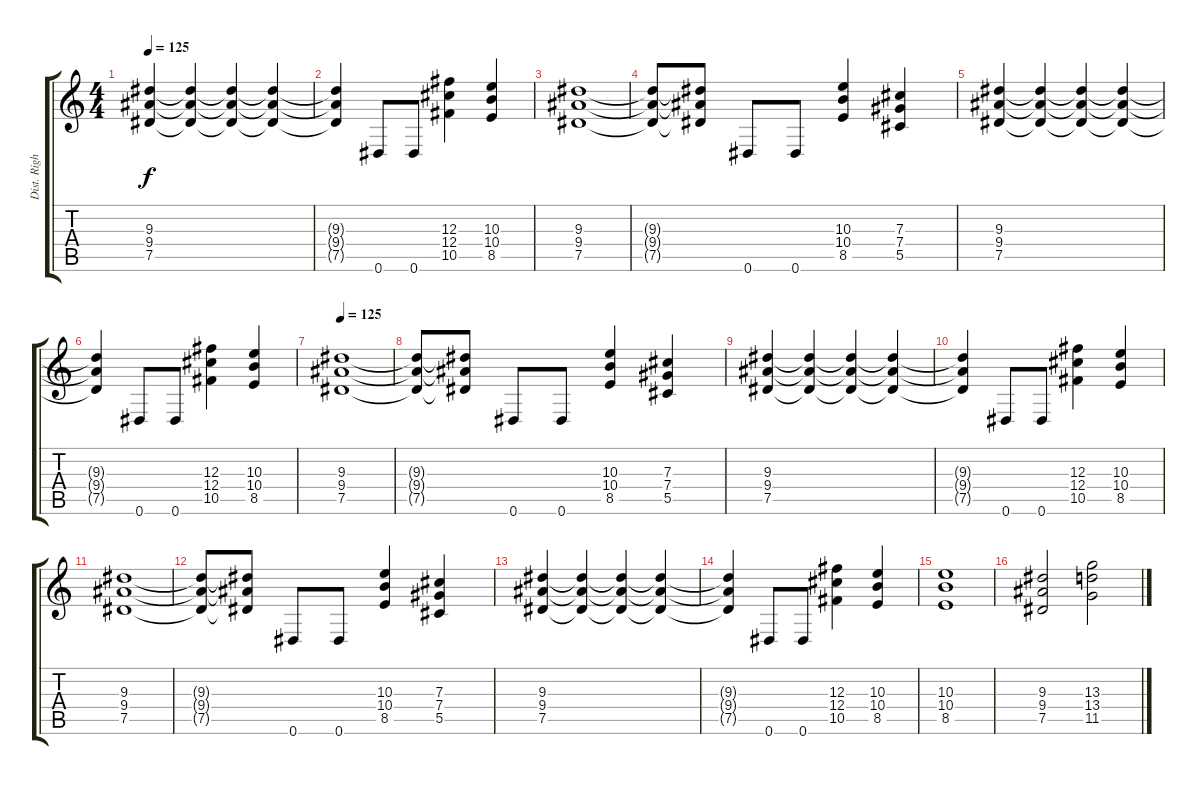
\track ("Dist. Right" "Dist. Righ") {instrument overdrivenguitar}
\staff {score tabs}
\tuning (Eb4 Bb3 Gb3 Db3 Ab2 Eb2) {hide}
\ts (4 4)
\tempo 125
\clef g2
\ks c
(9.3 9.4 7.5).4{dy f} (9.3{t} 9.4{t} 7.5{t}).4 (9.3{t} 9.4{t} 7.5{t}).4 (9.3{t} 9.4{t} 7.5{t}).4 |
(9.3{t} 9.4{t} 7.5{t}).4 0.6.8 0.6.8 (12.3 12.4 10.5).4 (10.3 10.4 8.5).4 |
(9.3 9.4 7.5).1 |
(9.3{t} 9.4{t} 7.5{t}).8 (9.3{t} 9.4{t} 7.5{t}).8 0.6.8 0.6.8 (10.3 10.4 8.5).4 (7.3 7.4 5.5).4 |
(9.3 9.4 7.5).4 (9.3{t} 9.4{t} 7.5{t}).4 (9.3{t} 9.4{t} 7.5{t}).4 (9.3{t} 9.4{t} 7.5{t}).4 |
(9.3{t} 9.4{t} 7.5{t}).4 0.6.8 0.6.8 (12.3 12.4 10.5).4 (10.3 10.4 8.5).4 |
\tempo 125
(9.3 9.4 7.5).1 |
(9.3{t} 9.4{t} 7.5{t}).8 (9.3{t} 9.4{t} 7.5{t}).8 0.6.8 0.6.8 (10.3 10.4 8.5).4 (7.3 7.4 5.5).4 |
(9.3 9.4 7.5).4 (9.3{t} 9.4{t} 7.5{t}).4 (9.3{t} 9.4{t} 7.5{t}).4 (9.3{t} 9.4{t} 7.5{t}).4 |
(9.3{t} 9.4{t} 7.5{t}).4 0.6.8 0.6.8 (12.3 12.4 10.5).4 (10.3 10.4 8.5).4 |
(9.3 9.4 7.5).1 |
(9.3{t} 9.4{t} 7.5{t}).8 (9.3{t} 9.4{t} 7.5{t}).8 0.6.8 0.6.8 (10.3 10.4 8.5).4 (7.3 7.4 5.5).4 |
(9.3 9.4 7.5).4 (9.3{t} 9.4{t} 7.5{t}).4 (9.3{t} 9.4{t} 7.5{t}).4 (9.3{t} 9.4{t} 7.5{t}).4 |
(9.3{t} 9.4{t} 7.5{t}).4 0.6.8 0.6.8 (12.3 12.4 10.5).4 (10.3 10.4 8.5).4 |
(10.3 10.4 8.5).1 |
(9.3 9.4 7.5).2 (13.3 13.4 11.5).2
